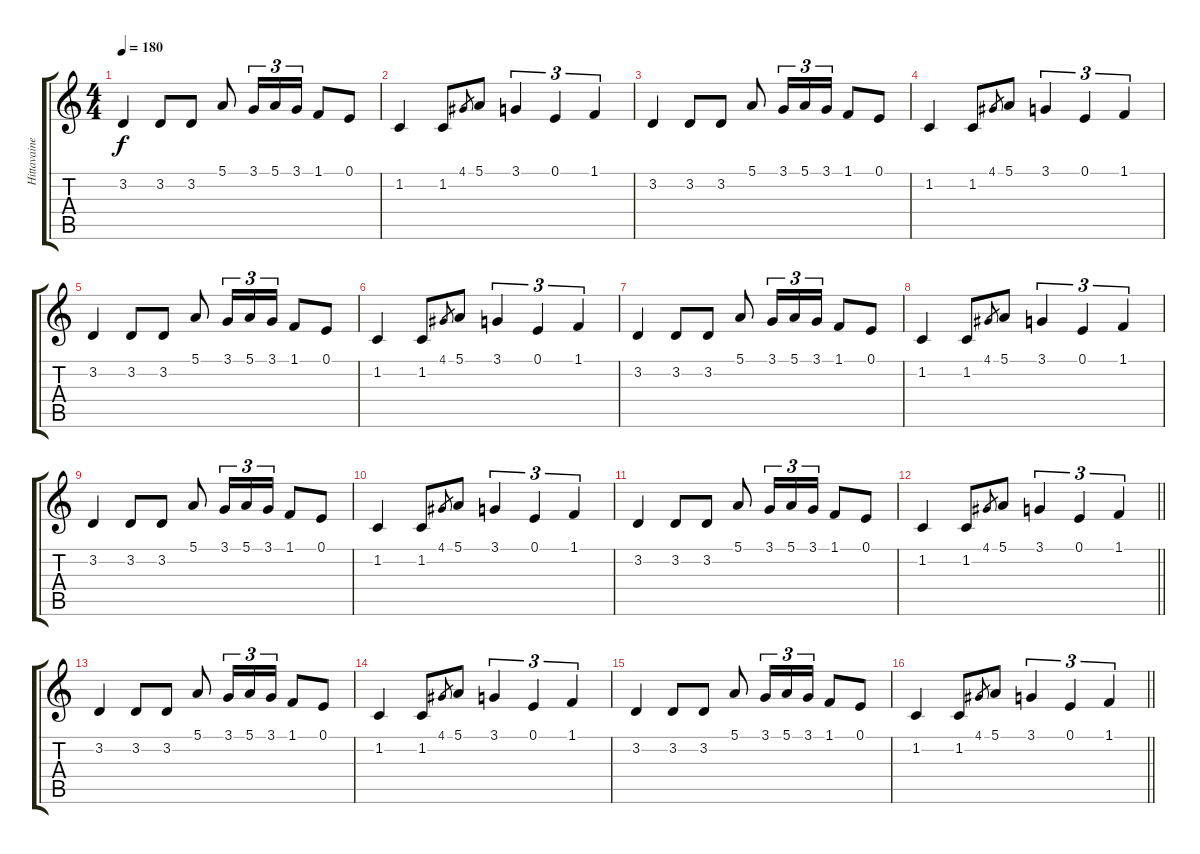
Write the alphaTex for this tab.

\track ("Hittavainen" "Hittavaine") {instrument violin}
\staff {score tabs}
\tuning (E4 B3 G3 D3 A2 E2) {hide}
\ts (4 4)
\tempo 180
\clef g2
\ks c
3.2.4{dy f} 3.2.8 3.2.8 5.1.8 3.1.16{tu (3 2)} 5.1.16{tu (3 2)} 3.1.16{tu (3 2)} 1.1.8 0.1.8 |
1.2.4 1.2.8 4.1.8{gr} 5.1.8 3.1.4{tu (3 2)} 0.1.4{tu (3 2)} 1.1.4{tu (3 2)} |
3.2.4 3.2.8 3.2.8 5.1.8 3.1.16{tu (3 2)} 5.1.16{tu (3 2)} 3.1.16{tu (3 2)} 1.1.8 0.1.8 |
1.2.4 1.2.8 4.1.8{gr} 5.1.8 3.1.4{tu (3 2)} 0.1.4{tu (3 2)} 1.1.4{tu (3 2)} |
3.2.4 3.2.8 3.2.8 5.1.8 3.1.16{tu (3 2)} 5.1.16{tu (3 2)} 3.1.16{tu (3 2)} 1.1.8 0.1.8 |
1.2.4 1.2.8 4.1.8{gr} 5.1.8 3.1.4{tu (3 2)} 0.1.4{tu (3 2)} 1.1.4{tu (3 2)} |
3.2.4 3.2.8 3.2.8 5.1.8 3.1.16{tu (3 2)} 5.1.16{tu (3 2)} 3.1.16{tu (3 2)} 1.1.8 0.1.8 |
1.2.4 1.2.8 4.1.8{gr} 5.1.8 3.1.4{tu (3 2)} 0.1.4{tu (3 2)} 1.1.4{tu (3 2)} |
3.2.4 3.2.8 3.2.8 5.1.8 3.1.16{tu (3 2)} 5.1.16{tu (3 2)} 3.1.16{tu (3 2)} 1.1.8 0.1.8 |
1.2.4 1.2.8 4.1.8{gr} 5.1.8 3.1.4{tu (3 2)} 0.1.4{tu (3 2)} 1.1.4{tu (3 2)} |
3.2.4 3.2.8 3.2.8 5.1.8 3.1.16{tu (3 2)} 5.1.16{tu (3 2)} 3.1.16{tu (3 2)} 1.1.8 0.1.8 |
\barLineRight lightlight
1.2.4 1.2.8 4.1.8{gr} 5.1.8 3.1.4{tu (3 2)} 0.1.4{tu (3 2)} 1.1.4{tu (3 2)} |
3.2.4 3.2.8 3.2.8 5.1.8 3.1.16{tu (3 2)} 5.1.16{tu (3 2)} 3.1.16{tu (3 2)} 1.1.8 0.1.8 |
1.2.4 1.2.8 4.1.8{gr} 5.1.8 3.1.4{tu (3 2)} 0.1.4{tu (3 2)} 1.1.4{tu (3 2)} |
3.2.4 3.2.8 3.2.8 5.1.8 3.1.16{tu (3 2)} 5.1.16{tu (3 2)} 3.1.16{tu (3 2)} 1.1.8 0.1.8 |
\barLineRight lightlight
1.2.4 1.2.8 4.1.8{gr} 5.1.8 3.1.4{tu (3 2)} 0.1.4{tu (3 2)} 1.1.4{tu (3 2)}
